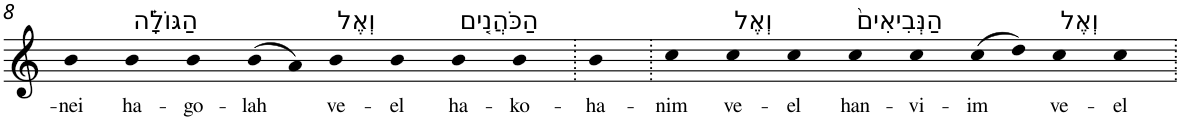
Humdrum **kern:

**kern	**text
*part1	*part1
*staff1	*staff1
*I"Piano	*
*I'Pno	*
!!LO:PB:g=z
*clefG2	*
*k[]	*
=8	=8
!	!LO:LY:b
4b	-nei
!LO:TX:a:t=הַגּוֹלָ֗ה	!
!	!LO:LY:b
4b	ha-
!	!LO:LY:b
4b	-go-
!	!LO:LY:b
(>8b	-lah
8a)	.
!LO:TX:a:t=וְאֶל	!
!	!LO:LY:b
4b	ve-
!	!LO:LY:b
4b	-el
!LO:TX:a:t=הַכֹּהֲנִ֤ים	!
!	!LO:LY:b
4b	ha-
!	!LO:LY:b
4b	-ko-
=9.	=9.
!	!LO:LY:b
4b	-ha-
=10.	=10.
!	!LO:LY:b
4cc	-nim
!LO:TX:a:t=וְאֶל	!
!	!LO:LY:b
4cc	ve-
!	!LO:LY:b
4cc	-el
!LO:TX:a:t=הַנְּבִיאִים֙	!
!	!LO:LY:b
4cc	han-
!	!LO:LY:b
4cc	-vi-
!	!LO:LY:b
(>8cc	-im
8dd)	.
!LO:TX:a:t=וְאֶל	!
!	!LO:LY:b
4cc	ve-
!	!LO:LY:b
4cc	-el
=.	=.
*-	*-
